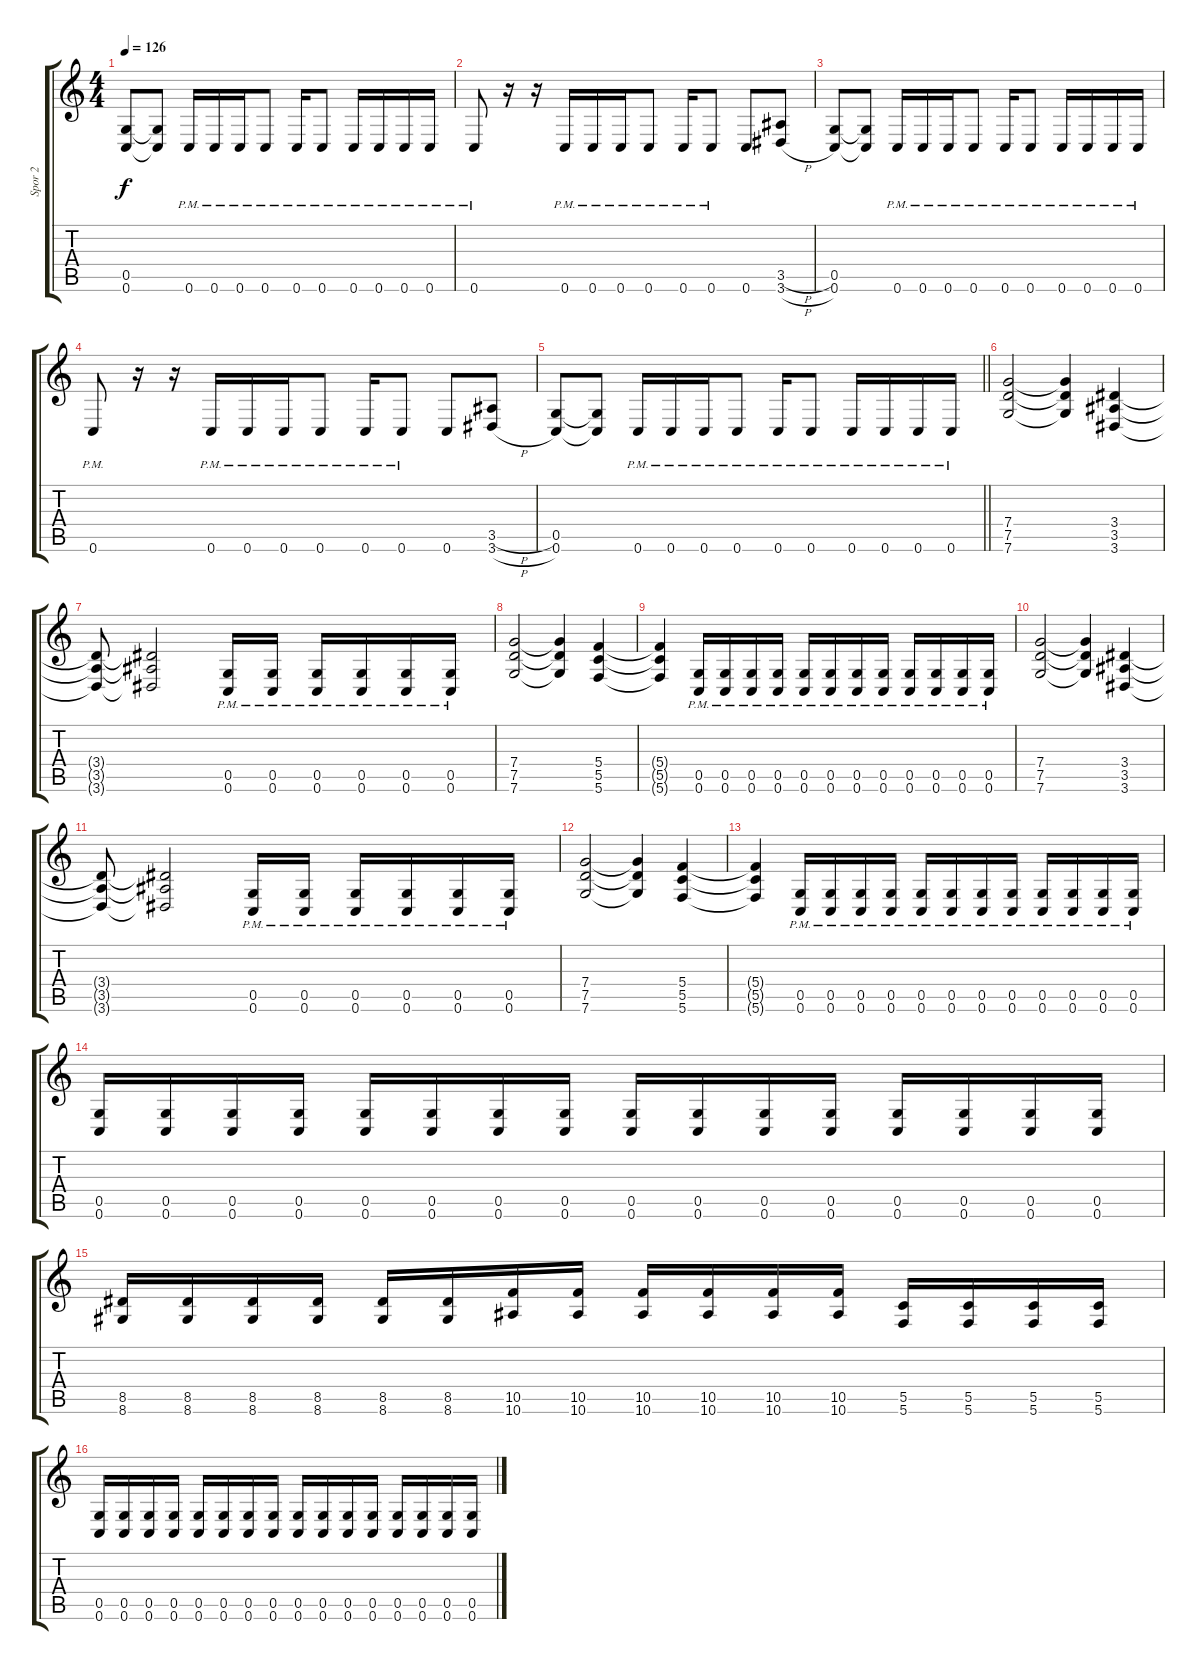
\track ("Spor 2" "Spor 2") {instrument distortionguitar}
\staff {score tabs}
\tuning (D4 A3 F3 C3 G2 C2) {hide}
\ts (4 4)
\tempo 126
\clef g2
\ks c
(0.5 0.6).8{dy f} (0.5{t} 0.6{t}).8 0.6{pm}.16 0.6{pm}.16 0.6{pm}.16 0.6{pm}.8 0.6{pm}.16 0.6{pm}.8 0.6{pm}.16 0.6{pm}.16 0.6{pm}.16 0.6{pm}.16 |
0.6{pm}.8 r.16 r.16 0.6{pm}.16 0.6{pm}.16 0.6{pm}.16 0.6{pm}.8 0.6{pm}.16 0.6{pm}.8 0.6.8 (3.5{h} 3.6{h}).8 |
(0.5 0.6).8 (0.5{t} 0.6{t}).8 0.6{pm}.16 0.6{pm}.16 0.6{pm}.16 0.6{pm}.8 0.6{pm}.16 0.6{pm}.8 0.6{pm}.16 0.6{pm}.16 0.6{pm}.16 0.6{pm}.16 |
0.6{pm}.8 r.16 r.16 0.6{pm}.16 0.6{pm}.16 0.6{pm}.16 0.6{pm}.8 0.6{pm}.16 0.6{pm}.8 0.6.8 (3.5{h} 3.6{h}).8 |
\barLineRight lightlight
(0.5 0.6).8 (0.5{t} 0.6{t}).8 0.6{pm}.16 0.6{pm}.16 0.6{pm}.16 0.6{pm}.8 0.6{pm}.16 0.6{pm}.8 0.6{pm}.16 0.6{pm}.16 0.6{pm}.16 0.6{pm}.16 |
(7.4 7.5 7.6).2 (7.4{t} 7.5{t} 7.6{t}).4 (3.4 3.5 3.6).4 |
(3.4{t} 3.5{t} 3.6{t}).8 (3.4{t} 3.5{t} 3.6{t}).2 (0.5{pm} 0.6{pm}).16 (0.5{pm} 0.6{pm}).16 (0.5{pm} 0.6{pm}).16 (0.5{pm} 0.6{pm}).16 (0.5{pm} 0.6{pm}).16 (0.5{pm} 0.6{pm}).16 |
(7.4 7.5 7.6).2 (7.4{t} 7.5{t} 7.6{t}).4 (5.4 5.5 5.6).4 |
(5.4{t} 5.5{t} 5.6{t}).4 (0.5{pm} 0.6{pm}).16 (0.5{pm} 0.6{pm}).16 (0.5{pm} 0.6{pm}).16 (0.5{pm} 0.6{pm}).16 (0.5{pm} 0.6{pm}).16 (0.5{pm} 0.6{pm}).16 (0.5{pm} 0.6{pm}).16 (0.5{pm} 0.6{pm}).16 (0.5{pm} 0.6{pm}).16 (0.5{pm} 0.6{pm}).16 (0.5{pm} 0.6{pm}).16 (0.5{pm} 0.6{pm}).16 |
(7.4 7.5 7.6).2 (7.4{t} 7.5{t} 7.6{t}).4 (3.4 3.5 3.6).4 |
(3.4{t} 3.5{t} 3.6{t}).8 (3.4{t} 3.5{t} 3.6{t}).2 (0.5{pm} 0.6{pm}).16 (0.5{pm} 0.6{pm}).16 (0.5{pm} 0.6{pm}).16 (0.5{pm} 0.6{pm}).16 (0.5{pm} 0.6{pm}).16 (0.5{pm} 0.6{pm}).16 |
(7.4 7.5 7.6).2 (7.4{t} 7.5{t} 7.6{t}).4 (5.4 5.5 5.6).4 |
(5.4{t} 5.5{t} 5.6{t}).4 (0.5{pm} 0.6{pm}).16 (0.5{pm} 0.6{pm}).16 (0.5{pm} 0.6{pm}).16 (0.5{pm} 0.6{pm}).16 (0.5{pm} 0.6{pm}).16 (0.5{pm} 0.6{pm}).16 (0.5{pm} 0.6{pm}).16 (0.5{pm} 0.6{pm}).16 (0.5{pm} 0.6{pm}).16 (0.5{pm} 0.6{pm}).16 (0.5{pm} 0.6{pm}).16 (0.5{pm} 0.6{pm}).16 |
(0.5 0.6).16 (0.5 0.6).16 (0.5 0.6).16 (0.5 0.6).16 (0.5 0.6).16 (0.5 0.6).16 (0.5 0.6).16 (0.5 0.6).16 (0.5 0.6).16 (0.5 0.6).16 (0.5 0.6).16 (0.5 0.6).16 (0.5 0.6).16 (0.5 0.6).16 (0.5 0.6).16 (0.5 0.6).16 |
(8.5 8.6).16 (8.5 8.6).16 (8.5 8.6).16 (8.5 8.6).16 (8.5 8.6).16 (8.5 8.6).16 (10.5 10.6).16 (10.5 10.6).16 (10.5 10.6).16 (10.5 10.6).16 (10.5 10.6).16 (10.5 10.6).16 (5.5 5.6).16 (5.5 5.6).16 (5.5 5.6).16 (5.5 5.6).16 |
(0.5 0.6).16 (0.5 0.6).16 (0.5 0.6).16 (0.5 0.6).16 (0.5 0.6).16 (0.5 0.6).16 (0.5 0.6).16 (0.5 0.6).16 (0.5 0.6).16 (0.5 0.6).16 (0.5 0.6).16 (0.5 0.6).16 (0.5 0.6).16 (0.5 0.6).16 (0.5 0.6).16 (0.5 0.6).16
